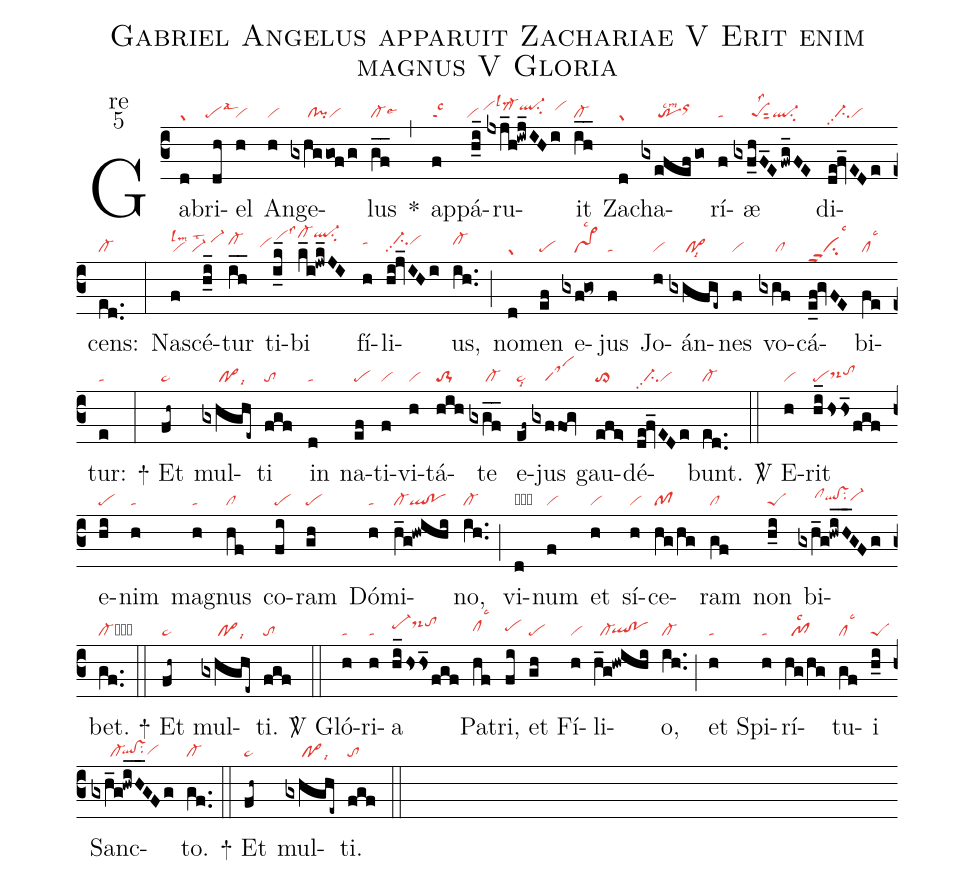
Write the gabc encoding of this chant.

name:Gabriel Angelus apparuit Zachariae V Erit enim magnus V Gloria;
office-part:re;
mode:5;
nabc-lines:1;
%%
(c3) Ga(d|gr)bri(dh|``pelsal3)el(h|vi) An(h|vi)ge(gxhggof/g|/////cl!pivi)lus(gf__|cl-lse6) <sp>*</sp>(,) ap(f|talsc3)pá(h_i_|`vi/vihilslm3)ru(jxj_h!iwj_IHi|/////cl-hiql-hisu2vihi)it(ih__|cl-) Za(d|gr)cha(gxefef/go|/////trlscm2orhi)rí(f|ta)æ(gxf_hF_E/fwg_FE|/////peSsut2lss2ql-su2) di(de!fv_EDe|//ci-pp2vi)cens:(ed..|cl-) (:) Nas(f|vilslm2)cé(h_i_|```vi-lst2/vi-hj)tur(ih__|cl-hi) ti(i_k_|````vihh/vihklss3)bi(k_i!jwk_JI|cl-hlql-hlsu2) fí(h|tahi)li(hi!jv_IHi|//ci-hipp2vihi)us,(ih..|cl-hi) (;) no(d|gr)men(ef|pe) e(gxf@go~|////vs>lsc2)jus(f|ta) Jo(h|vi)án(gxgfge~|/////po>lsi8)nes(f|vi) vo(gxgf|/////cl)cá(e_f!gvFE|vippu2su2lsc3)bi(fe|cllsc3)tur:(e|ta) (:)

<sp>+</sp> Et(fh~|pe~) mul(gxhghe~|/////po>lsi9)ti(fgf|to) in(d|ta) na(ef|pe)ti(f|vi)vi(h|vi)tá(hih|to-1)te(gxgf__|/////cl-) e(ef~|pe~lsi8)jus(gxffo1g|////saM) gau(efe>|to>)dé(de!fv_EDe|//ci-pp2vi)bunt.(ed..|cl-) (::)

<sp>V/</sp> E(h|vi)rit(hi_hshs_fgf|peds-hhtohi) e(hi|pe)nim(h|ta) mag(h|ta)nus(hf|cl) co(fi|pe)ram(gh|pe) Dó(h|ta)mi(h_g!hwihi|cl-ql!po)no,(ih..|cl-) (;) vi(d|obgr)num(f|vi) et(h|vi) sí(h|vi)ce(hg/hg|pf)ram(gf|cl) non(h_i|peS) bi(gxh_g!hwiH__GFg|/////clhiqlhh!vshhsu2vi-hh)bet.(gf..|cl-cb) (::)

<sp>+</sp> Et(fh~|pe~) mul(gxhghe~|/////po>lsi9)ti.(fgf|to) (::)

<sp>V/</sp> Gló(h|ta)ri(h|ta)a(hi_/hshs_/fgf|pe-hids-hjtohj) Pa(hf|clhhlsc3)tri,(fi|pehh) et(gh|pe) Fí(h|vi)li(h_g!hwihi|//cl-`qlhg!pohg)o,(ih..|cl-) (;) et(h|ta) Spi(h|ta)rí(hg/hg|//pf1lsc2)tu(gf|cllsc3)i(h_i|peS) Sanc(gxh_g!hwiH__GFg|//////cl-`qlhg!vshgsu2vihg)to.(gf..|cl-) (::)

<sp>+</sp> Et(fh~|pe~) mul(gxhghe~|/////po>lsi9)ti.(fgf|to) (::)
